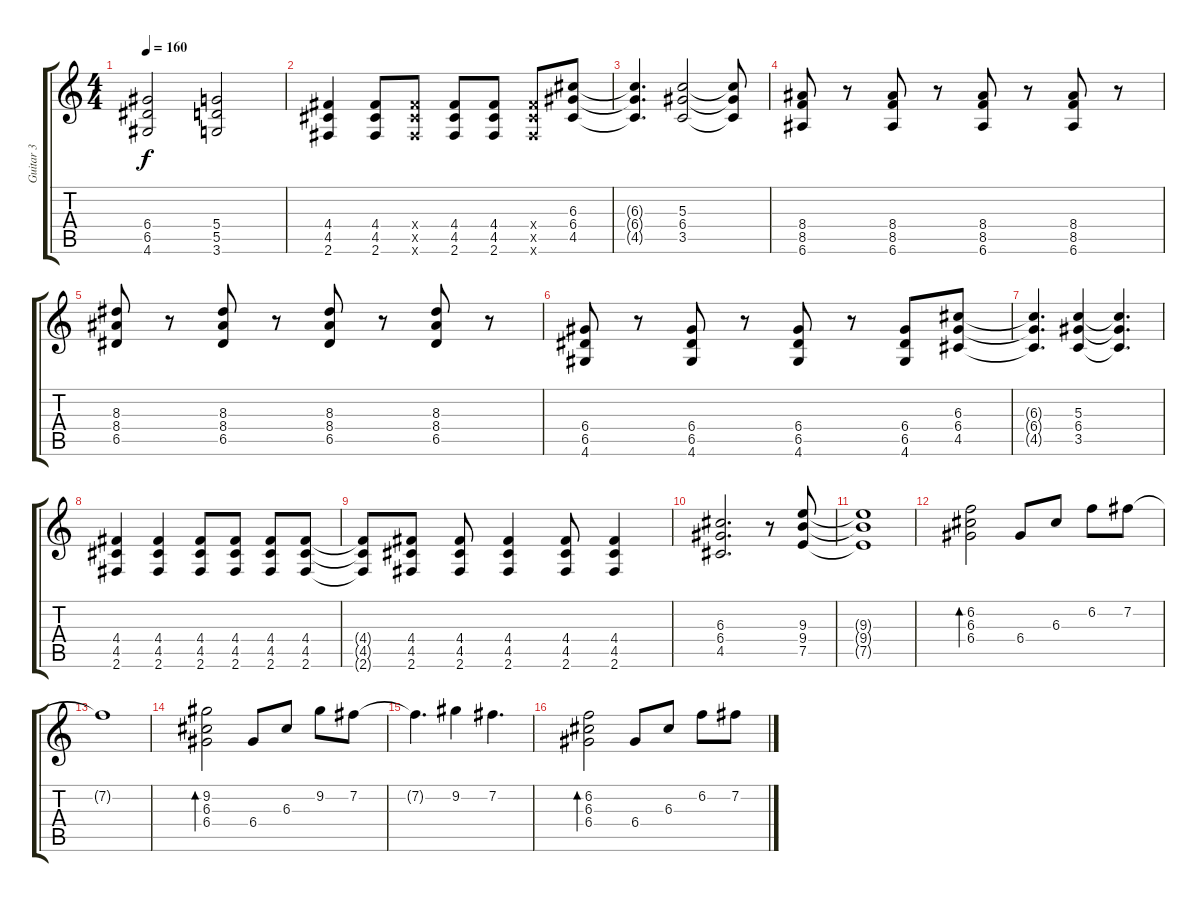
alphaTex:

\track ("Guitar 3" "Guitar 3") {instrument overdrivenguitar}
\staff {score tabs}
\tuning (E4 B3 G3 D3 A2 E2) {hide}
\ts (4 4)
\tempo 160
\clef g2
\ks c
(6.4 6.5 4.6).2{dy f} (5.4 5.5 3.6).2 |
(4.4 4.5 2.6).4 (4.4 4.5 2.6).8 (4.4{x} 4.5{x} 2.6{x}).8 (4.4 4.5 2.6).8 (4.4 4.5 2.6).8 (4.4{x} 4.5{x} 2.6{x}).8 (6.3 6.4 4.5).8 |
(6.3{t} 6.4{t} 4.5{t}).4{d} (5.3 6.4 3.5).2 (5.3{t} 6.4{t} 3.5{t}).8 |
(8.4 8.5 6.6).8 r.8 (8.4 8.5 6.6).8 r.8 (8.4 8.5 6.6).8 r.8 (8.4 8.5 6.6).8 r.8 |
(8.3 8.4 6.5).8 r.8 (8.3 8.4 6.5).8 r.8 (8.3 8.4 6.5).8 r.8 (8.3 8.4 6.5).8 r.8 |
(6.4 6.5 4.6).8 r.8 (6.4 6.5 4.6).8 r.8 (6.4 6.5 4.6).8 r.8 (6.4 6.5 4.6).8 (6.3 6.4 4.5).8 |
(6.3{t} 6.4{t} 4.5{t}).4{d} (5.3 6.4 3.5).4 (5.3{t} 6.4{t} 3.5{t}).4{d} |
(4.4 4.5 2.6).4 (4.4 4.5 2.6).4 (4.4 4.5 2.6).8 (4.4 4.5 2.6).8 (4.4 4.5 2.6).8 (4.4 4.5 2.6).8 |
(4.4{t} 4.5{t} 2.6{t}).8 (4.4 4.5 2.6).8 (4.4 4.5 2.6).8 (4.4 4.5 2.6).4 (4.4 4.5 2.6).8 (4.4 4.5 2.6).4 |
(6.3 6.4 4.5).2{d} r.8 (9.3 9.4 7.5).8 |
(9.3{t} 9.4{t} 7.5{t}).1 |
(6.2 6.3 6.4).2{bd 480} 6.4.8 6.3.8 6.2.8 7.2.8 |
7.2{t}.1 |
(9.2 6.3 6.4).2{bd 480} 6.4.8 6.3.8 9.2.8 7.2.8 |
7.2{t}.4{d} 9.2.4 7.2.4{d} |
(6.2 6.3 6.4).2{bd 480} 6.4.8 6.3.8 6.2.8 7.2.8
